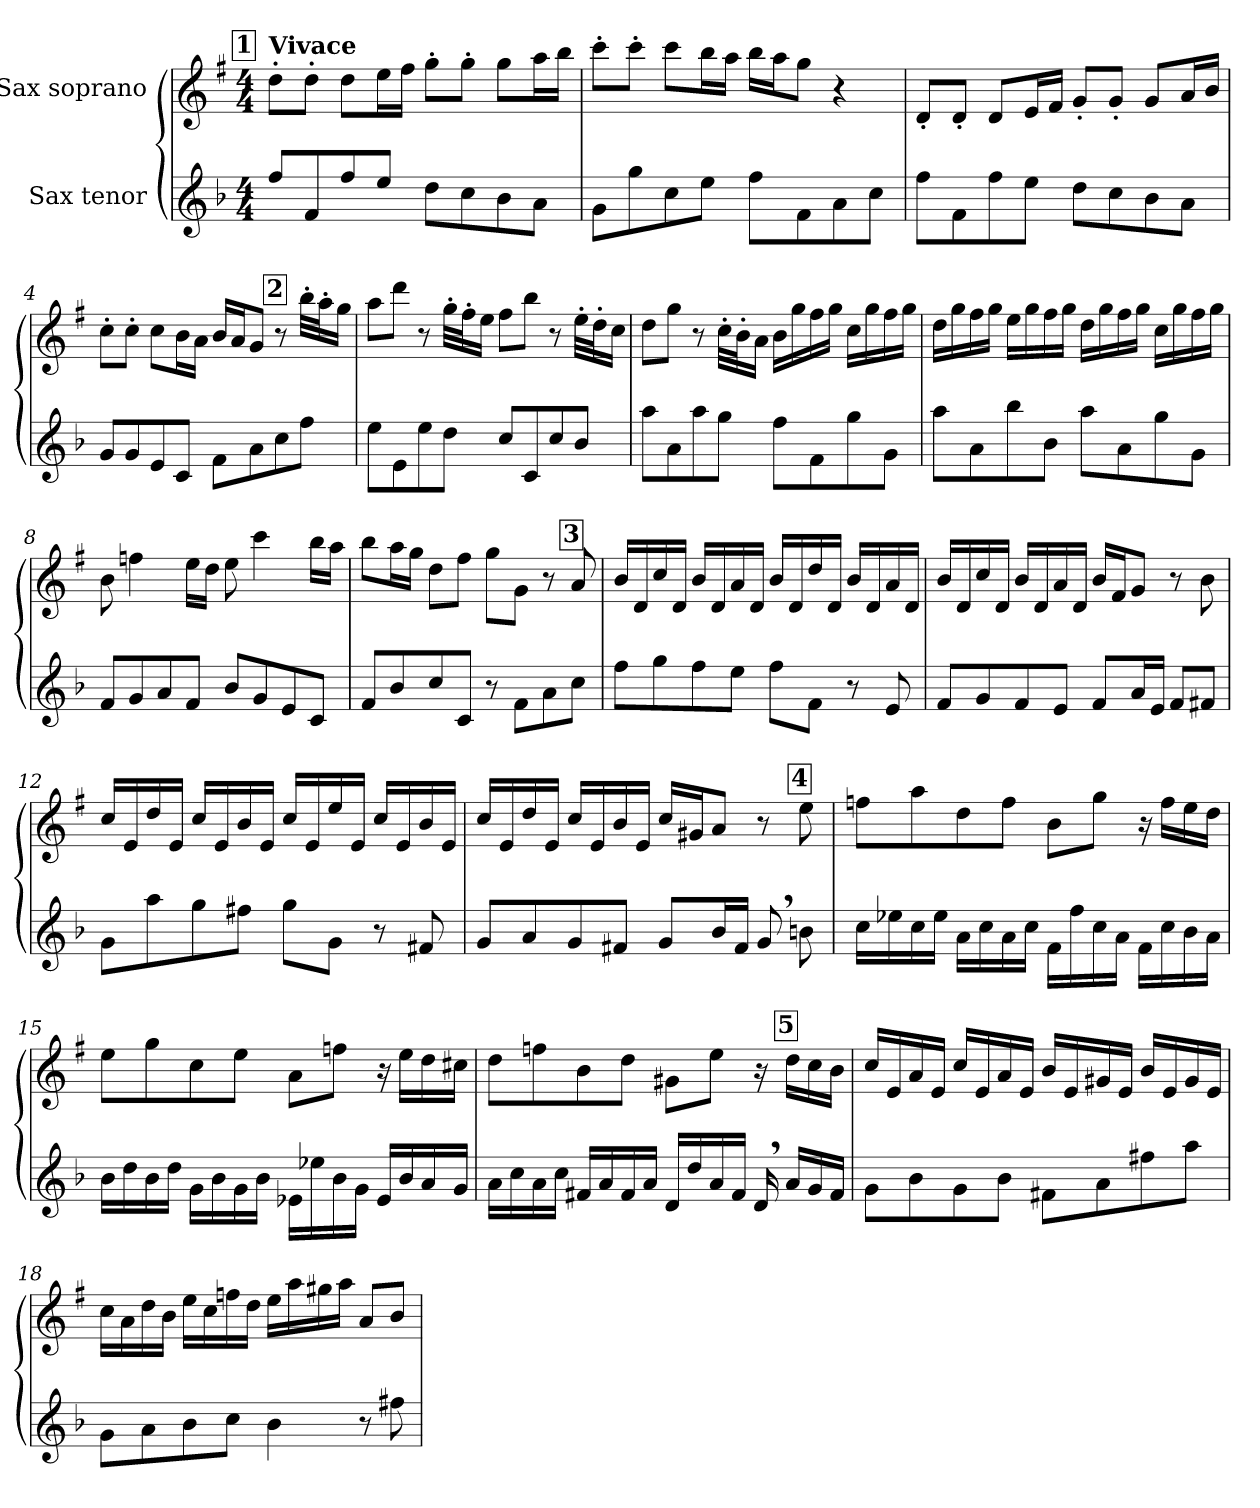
**kern	**kern
*part2	*part1
*staff2	*staff1
*I"Sax tenor	*I"Sax soprano
*clefG2	*clefG2
*ITrd8c14	*ITrd1c2
*k[b-]	*k[b-]
*M4/4	*M4/4
*MM100	*MM100
!!LO:REH:place=s1:a:fs=10:t=1
=1	=1
!	!LO:TX:a:B:t=Vivace
8f/L	8cc'\L
8F/	8cc'\J
8f/	8cc\L
8e/J	16dd\L
.	16ee\JJ
8d\L	8ff'\L
8c\	8ff'\J
8B-\	8ff\L
8A\J	16gg\L
.	16aa\JJ
=2	=2
8G\L	8bb-'\L
8g\	8bb-'\J
8c\	8bb-\L
8e\J	16aa\L
.	16gg\JJ
8f\L	16aa\LL
.	16gg\J
8F\	8ff\J
8A\	4r
8c\J	.
=3	=3
8f\L	8c'/L
8F\	8c'/J
8f\	8c/L
8e\J	16d/L
.	16e/JJ
8d\L	8f'/L
8c\	8f'/J
8B-\	8f/L
8A\J	16g/L
.	16a/JJ
!!LO:REH:place=s1:a:fs=10:t=2:qo=3
=4	=4
8G/L	8b-'\L
8G/	8b-'\J
8E/	8b-\L
8C/J	16a\L
.	16g\JJ
8F\L	16a/LL
.	16g/J
8A\	8f/J
8c\	8r
8f\J	32aa'\LLL
.	32gg'\J
.	16ff\JJ
!!LO:LB:g=z
=5	=5
8e\L	8gg\L
8E\	8ccc\J
8e\	8r
8d\J	32ff'\LLL
.	32ee'\J
.	16dd\JJ
8c/L	8ee\L
8C/	8aa\J
8c/	8r
8B-/J	32dd'\LLL
.	32cc'\J
.	16b-\JJ
=6	=6
8a\L	8cc\L
8A\	8ff\J
8a\	8r
8g\J	32b-'\LLL
.	32a'\J
.	16g\JJ
8f\L	16a\LL
.	16ff\
8F\	16ee\
.	16ff\JJ
8g\	16b-\LL
.	16ff\
8G\J	16ee\
.	16ff\JJ
=7	=7
8a\L	16cc\LL
.	16ff\
8A\	16ee\
.	16ff\JJ
8b-\	16dd\LL
.	16ff\
8B-\J	16ee\
.	16ff\JJ
8a\L	16cc\LL
.	16ff\
8A\	16ee\
.	16ff\JJ
8g\	16b-\LL
.	16ff\
8G\J	16ee\
.	16ff\JJ
=8	=8
8F/L	8a\
8G/	4ee-X\
8A/	.
8F/J	16dd\LL
.	16cc\JJ
8B-/L	8dd\
8G/	4bb-\
8E/	.
8C/J	16aa\LL
.	16gg\JJ
!!LO:LB:g=z
!!LO:REH:place=s1:a:fs=10:t=3:qo=3.5
=9	=9
8F/L	8aa\L
8B-/	16gg\L
.	16ff\JJ
8c/	8cc\L
8C/J	8ee\J
8r	8ff\L
8F\L	8f\J
8A\	8r
8c\J	8g/
=10	=10
8f\L	16a/LL
.	16c/
8g\	16b-/
.	16c/JJ
8f\	16a/LL
.	16c/
8e\J	16g/
.	16c/JJ
8f\L	16a/LL
.	16c/
8F\J	16cc/
.	16c/JJ
8r	16a/LL
.	16c/
8E/	16g/
.	16c/JJ
=11	=11
8F/L	16a/LL
.	16c/
8G/	16b-/
.	16c/JJ
8F/	16a/LL
.	16c/
8E/J	16g/
.	16c/JJ
8F/L	16a/LL
.	16e/J
16A/L	8f/J
16E/JJ	.
8F/L	8r
8F#X/J	8a\
!!LO:LB:g=z
=12	=12
8G\L	16b-/LL
.	16d/
8a\	16cc/
.	16d/JJ
8g\	16b-/LL
.	16d/
8f#X\J	16a/
.	16d/JJ
8g\L	16b-/LL
.	16d/
8G\J	16dd/
.	16d/JJ
8r	16b-/LL
.	16d/
8F#X/	16a/
.	16d/JJ
!!LO:REH:place=s1:a:fs=10:t=4:qo=3.5
=13	=13
8G/L	16b-/LL
.	16d/
8A/	16cc/
.	16d/JJ
8G/	16b-/LL
.	16d/
8F#X/J	16a/
.	16d/JJ
8G/L	16b-/LL
.	16f#X/J
16B-/L	8g/J
16F#/JJ	.
8G,/	8r
8Bn\	8dd\
=14	=14
16c\LL	8ee-X\L
16e-X\	.
16c\	8gg\
16e-\JJ	.
16A\LL	8cc\
16c\	.
16A\	8ee-\J
16c\JJ	.
16F\LL	8a\L
16f\	.
16c\	8ff\J
16A\JJ	.
16F\LL	16r
16c\	16ee-\LL
16B-\	16dd\
16A\JJ	16cc\JJ
!!LO:LB:g=z
=15	=15
16B-\LL	8dd\L
16d\	.
16B-\	8ff\
16d\JJ	.
16G\LL	8b-\
16B-\	.
16G\	8dd\J
16B-\JJ	.
16E-X\LL	8g\L
16e-X\	.
16B-\	8ee-X\J
16G\JJ	.
16E-/LL	16r
16B-/	16dd\LL
16A/	16cc\
16G/JJ	16bn\JJ
!!LO:REH:place=s1:a:fs=10:t=5:qo=3.25
=16	=16
16A\LL	8cc\L
16c\	.
16A\	8ee-X\
16c\JJ	.
16F#X/LL	8a\
16A/	.
16F#/	8cc\J
16A/JJ	.
16D/LL	8f#X\L
16d/	.
16A/	8dd\J
16F#/JJ	.
16D,/	16r
16A/LL	16cc\LL
16G/	16b-\
16F#/JJ	16a\JJ
=17	=17
8G\L	16b-/LL
.	16d/
8B-\	16g/
.	16d/JJ
8G\	16b-/LL
.	16d/
8B-\J	16g/
.	16d/JJ
8F#X\L	16a/LL
.	16d/
8A\	16f#X/
.	16d/JJ
8f#X\	16a/LL
.	16d/
8a\J	16f#/
.	16d/JJ
!!LO:LB:g=z
=18	=18
8G\L	16b-\LL
.	16g\
8A\	16cc\
.	16a\JJ
8B-\	16dd\LL
.	16b-\
8c\J	16ee-X\
.	16cc\JJ
4B-\	16dd\LL
.	16gg\
.	16ff#X\
.	16gg\JJ
8r	8g/L
8f#X\	8a/J
=	=
*-	*-
